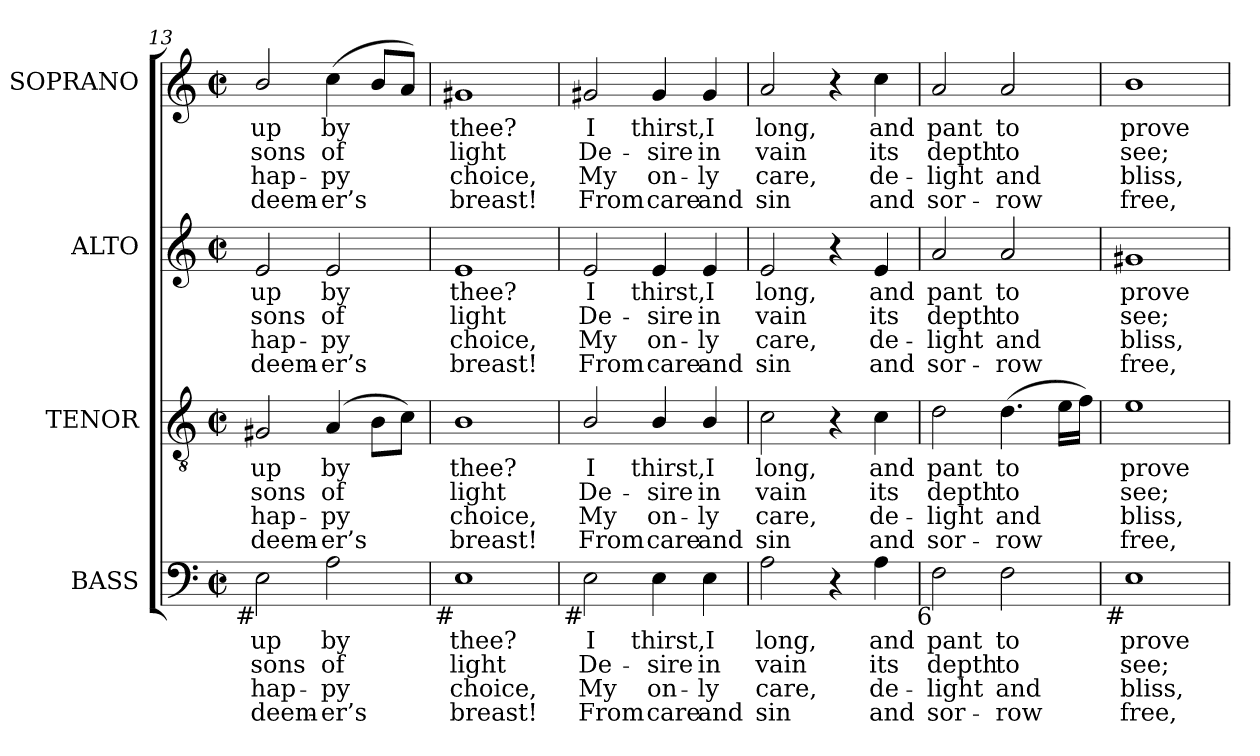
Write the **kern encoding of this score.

**kern	**text	**text	**text	**text	**kern	**text	**text	**text	**text	**kern	**text	**text	**text	**text	**kern	**text	**text	**text	**text
*part4	*part4	*part4	*part4	*part4	*part3	*part3	*part3	*part3	*part3	*part2	*part2	*part2	*part2	*part2	*part1	*part1	*part1	*part1	*part1
*staff4	*staff4	*staff4	*staff4	*staff4	*staff3	*staff3	*staff3	*staff3	*staff3	*staff2	*staff2	*staff2	*staff2	*staff2	*staff1	*staff1	*staff1	*staff1	*staff1
*I"BASS	*	*	*	*	*I"TENOR	*	*	*	*	*I"ALTO	*	*	*	*	*I"SOPRANO	*	*	*	*
*I'B.	*	*	*	*	*I'T.	*	*	*	*	*I'A.	*	*	*	*	*I'S.	*	*	*	*
*clefF4	*	*	*	*	*clefGv2	*	*	*	*	*clefG2	*	*	*	*	*clefG2	*	*	*	*
*	*	*	*	*	*ITrd7c12	*	*	*	*	*	*	*	*	*	*	*	*	*	*
*k[]	*	*	*	*	*k[]	*	*	*	*	*k[]	*	*	*	*	*k[]	*	*	*	*
*a:	*	*	*	*	*a:	*	*	*	*	*a:	*	*	*	*	*a:	*	*	*	*
*M2/2	*	*	*	*	*M2/2	*	*	*	*	*M2/2	*	*	*	*	*M2/2	*	*	*	*
*met(c|)	*	*	*	*	*met(c|)	*	*	*	*	*met(c|)	*	*	*	*	*met(c|)	*	*	*	*
=13	=13	=13	=13	=13	=13	=13	=13	=13	=13	=13	=13	=13	=13	=13	=13	=13	=13	=13	=13
!	!LO:LY:b:color=#000000	!LO:LY:b:color=#000000	!LO:LY:b:color=#000000	!LO:LY:b:color=#000000	!	!	!	!	!	!	!	!	!	!	!	!	!	!	!
!	!	!	!	!	!	!LO:LY:b:color=#000000	!LO:LY:b:color=#000000	!LO:LY:b:color=#000000	!LO:LY:b:color=#000000	!	!	!	!	!	!	!	!	!	!
!	!	!	!	!	!	!	!	!	!	!	!LO:LY:b:color=#000000	!LO:LY:b:color=#000000	!LO:LY:b:color=#000000	!LO:LY:b:color=#000000	!	!	!	!	!
!LO:TX:b:rj:t=#	!	!	!	!	!	!	!	!	!	!	!	!	!	!	!	!	!	!	!
!	!	!	!	!	!	!	!	!	!	!	!	!	!	!	!	!LO:LY:b:color=#000000	!LO:LY:b:color=#000000	!LO:LY:b:color=#000000	!LO:LY:b:color=#000000
2Ei\	up	sons	-hap-	-deem-	2GG#Xi/	up	sons	-hap-	-deem-	2ei/	up	sons	-hap-	-deem-	2bi/	up	sons	-hap-	-deem-
!	!LO:LY:b:color=#000000	!LO:LY:b:color=#000000	!LO:LY:b:color=#000000	!LO:LY:b:color=#000000	!	!	!	!	!	!	!	!	!	!	!	!	!	!	!
!	!	!	!	!	!	!LO:LY:b:color=#000000	!LO:LY:b:color=#000000	!LO:LY:b:color=#000000	!LO:LY:b:color=#000000	!	!	!	!	!	!	!	!	!	!
!	!	!	!	!	!	!	!	!	!	!	!LO:LY:b:color=#000000	!LO:LY:b:color=#000000	!LO:LY:b:color=#000000	!LO:LY:b:color=#000000	!	!	!	!	!
!	!	!	!	!	!	!	!	!	!	!	!	!	!	!	!	!LO:LY:b:color=#000000	!LO:LY:b:color=#000000	!LO:LY:b:color=#000000	!LO:LY:b:color=#000000
2Ai\	by	of	-py	er’s	(4AAi/	by	of	-py	er’s	2ei/	by	of	-py	er’s	(4cci\	by	of	-py	er’s
.	.	.	.	.	8BBi\L	.	.	.	.	.	.	.	.	.	8bi/L	.	.	.	.
.	.	.	.	.	8Ci\J)	.	.	.	.	.	.	.	.	.	8ai/J)	.	.	.	.
=14	=14	=14	=14	=14	=14	=14	=14	=14	=14	=14	=14	=14	=14	=14	=14	=14	=14	=14	=14
!	!LO:LY:b:color=#000000	!LO:LY:b:color=#000000	!LO:LY:b:color=#000000	!LO:LY:b:color=#000000	!	!	!	!	!	!	!	!	!	!	!	!	!	!	!
!	!	!	!	!	!	!LO:LY:b:color=#000000	!LO:LY:b:color=#000000	!LO:LY:b:color=#000000	!LO:LY:b:color=#000000	!	!	!	!	!	!	!	!	!	!
!	!	!	!	!	!	!	!	!	!	!	!LO:LY:b:color=#000000	!LO:LY:b:color=#000000	!LO:LY:b:color=#000000	!LO:LY:b:color=#000000	!	!	!	!	!
!LO:TX:b:rj:t=#	!	!	!	!	!	!	!	!	!	!	!	!	!	!	!	!	!	!	!
!	!	!	!	!	!	!	!	!	!	!	!	!	!	!	!	!LO:LY:b:color=#000000	!LO:LY:b:color=#000000	!LO:LY:b:color=#000000	!LO:LY:b:color=#000000
1Ei	thee?	light	choice,	breast!	1BBi	thee?	light	choice,	breast!	1ei	thee?	light	choice,	breast!	1g#Xi	thee?	light	choice,	breast!
!!LO:PB:g=z
=15	=15	=15	=15	=15	=15	=15	=15	=15	=15	=15	=15	=15	=15	=15	=15	=15	=15	=15	=15
!	!LO:LY:b:color=#000000	!LO:LY:b:color=#000000	!LO:LY:b:color=#000000	!LO:LY:b:color=#000000	!	!	!	!	!	!	!	!	!	!	!	!	!	!	!
!	!	!	!	!	!	!LO:LY:b:color=#000000	!LO:LY:b:color=#000000	!LO:LY:b:color=#000000	!LO:LY:b:color=#000000	!	!	!	!	!	!	!	!	!	!
!	!	!	!	!	!	!	!	!	!	!	!LO:LY:b:color=#000000	!LO:LY:b:color=#000000	!LO:LY:b:color=#000000	!LO:LY:b:color=#000000	!	!	!	!	!
!LO:TX:b:rj:t=#	!	!	!	!	!	!	!	!	!	!	!	!	!	!	!	!	!	!	!
!	!	!	!	!	!	!	!	!	!	!	!	!	!	!	!	!LO:LY:b:color=#000000	!LO:LY:b:color=#000000	!LO:LY:b:color=#000000	!LO:LY:b:color=#000000
2Ei\	I	De-	My	From	2BBi/	I	De-	My	From	2ei/	I	De-	My	From	2g#Xi/	I	De-	My	From
!	!LO:LY:b:color=#000000	!LO:LY:b:color=#000000	!LO:LY:b:color=#000000	!LO:LY:b:color=#000000	!	!	!	!	!	!	!	!	!	!	!	!	!	!	!
!	!	!	!	!	!	!LO:LY:b:color=#000000	!LO:LY:b:color=#000000	!LO:LY:b:color=#000000	!LO:LY:b:color=#000000	!	!	!	!	!	!	!	!	!	!
!	!	!	!	!	!	!	!	!	!	!	!LO:LY:b:color=#000000	!LO:LY:b:color=#000000	!LO:LY:b:color=#000000	!LO:LY:b:color=#000000	!	!	!	!	!
!	!	!	!	!	!	!	!	!	!	!	!	!	!	!	!	!LO:LY:b:color=#000000	!LO:LY:b:color=#000000	!LO:LY:b:color=#000000	!LO:LY:b:color=#000000
4Ei\	thirst,	-sire	on-	-care	4BBi/	thirst,	-sire	on-	-care	4ei/	thirst,	-sire	on-	-care	4g#i/	thirst,	-sire	on-	-care
!	!LO:LY:b:color=#000000	!LO:LY:b:color=#000000	!LO:LY:b:color=#000000	!LO:LY:b:color=#000000	!	!	!	!	!	!	!	!	!	!	!	!	!	!	!
!	!	!	!	!	!	!LO:LY:b:color=#000000	!LO:LY:b:color=#000000	!LO:LY:b:color=#000000	!LO:LY:b:color=#000000	!	!	!	!	!	!	!	!	!	!
!	!	!	!	!	!	!	!	!	!	!	!LO:LY:b:color=#000000	!LO:LY:b:color=#000000	!LO:LY:b:color=#000000	!LO:LY:b:color=#000000	!	!	!	!	!
!	!	!	!	!	!	!	!	!	!	!	!	!	!	!	!	!LO:LY:b:color=#000000	!LO:LY:b:color=#000000	!LO:LY:b:color=#000000	!LO:LY:b:color=#000000
4Ei\	I	in	ly	and	4BBi/	I	in	ly	and	4ei/	I	in	ly	and	4g#i/	I	in	ly	and
=16	=16	=16	=16	=16	=16	=16	=16	=16	=16	=16	=16	=16	=16	=16	=16	=16	=16	=16	=16
!	!LO:LY:b:color=#000000	!LO:LY:b:color=#000000	!LO:LY:b:color=#000000	!LO:LY:b:color=#000000	!	!	!	!	!	!	!	!	!	!	!	!	!	!	!
!	!	!	!	!	!	!LO:LY:b:color=#000000	!LO:LY:b:color=#000000	!LO:LY:b:color=#000000	!LO:LY:b:color=#000000	!	!	!	!	!	!	!	!	!	!
!	!	!	!	!	!	!	!	!	!	!	!LO:LY:b:color=#000000	!LO:LY:b:color=#000000	!LO:LY:b:color=#000000	!LO:LY:b:color=#000000	!	!	!	!	!
!	!	!	!	!	!	!	!	!	!	!	!	!	!	!	!	!LO:LY:b:color=#000000	!LO:LY:b:color=#000000	!LO:LY:b:color=#000000	!LO:LY:b:color=#000000
2Ai\	long,	vain	care,	sin	2Ci\	long,	vain	care,	sin	2ei/	long,	vain	care,	sin	2ai/	long,	vain	care,	sin
4r	.	.	.	.	4r	.	.	.	.	4r	.	.	.	.	4r	.	.	.	.
!	!LO:LY:b:color=#000000	!LO:LY:b:color=#000000	!LO:LY:b:color=#000000	!LO:LY:b:color=#000000	!	!	!	!	!	!	!	!	!	!	!	!	!	!	!
!	!	!	!	!	!	!LO:LY:b:color=#000000	!LO:LY:b:color=#000000	!LO:LY:b:color=#000000	!LO:LY:b:color=#000000	!	!	!	!	!	!	!	!	!	!
!	!	!	!	!	!	!	!	!	!	!	!LO:LY:b:color=#000000	!LO:LY:b:color=#000000	!LO:LY:b:color=#000000	!LO:LY:b:color=#000000	!	!	!	!	!
!	!	!	!	!	!	!	!	!	!	!	!	!	!	!	!	!LO:LY:b:color=#000000	!LO:LY:b:color=#000000	!LO:LY:b:color=#000000	!LO:LY:b:color=#000000
4Ai\	and	its	de-	-and	4Ci\	and	its	de-	-and	4ei/	and	its	de-	-and	4cci\	and	its	de-	-and
=17	=17	=17	=17	=17	=17	=17	=17	=17	=17	=17	=17	=17	=17	=17	=17	=17	=17	=17	=17
!	!LO:LY:b:color=#000000	!LO:LY:b:color=#000000	!LO:LY:b:color=#000000	!LO:LY:b:color=#000000	!	!	!	!	!	!	!	!	!	!	!	!	!	!	!
!	!	!	!	!	!	!LO:LY:b:color=#000000	!LO:LY:b:color=#000000	!LO:LY:b:color=#000000	!LO:LY:b:color=#000000	!	!	!	!	!	!	!	!	!	!
!	!	!	!	!	!	!	!	!	!	!	!LO:LY:b:color=#000000	!LO:LY:b:color=#000000	!LO:LY:b:color=#000000	!LO:LY:b:color=#000000	!	!	!	!	!
!LO:TX:b:rj:t=6	!	!	!	!	!	!	!	!	!	!	!	!	!	!	!	!	!	!	!
!	!	!	!	!	!	!	!	!	!	!	!	!	!	!	!	!LO:LY:b:color=#000000	!LO:LY:b:color=#000000	!LO:LY:b:color=#000000	!LO:LY:b:color=#000000
2Fi\	pant	depth	light	sor-	2Di\	pant	depth	light	sor-	2ai/	pant	depth	light	sor-	2ai/	pant	depth	light	sor-
!	!LO:LY:b:color=#000000	!LO:LY:b:color=#000000	!LO:LY:b:color=#000000	!LO:LY:b:color=#000000	!	!	!	!	!	!	!	!	!	!	!	!	!	!	!
!	!	!	!	!	!	!LO:LY:b:color=#000000	!LO:LY:b:color=#000000	!LO:LY:b:color=#000000	!LO:LY:b:color=#000000	!	!	!	!	!	!	!	!	!	!
!	!	!	!	!	!	!	!	!	!	!	!LO:LY:b:color=#000000	!LO:LY:b:color=#000000	!LO:LY:b:color=#000000	!LO:LY:b:color=#000000	!	!	!	!	!
!	!	!	!	!	!	!	!	!	!	!	!	!	!	!	!	!LO:LY:b:color=#000000	!LO:LY:b:color=#000000	!LO:LY:b:color=#000000	!LO:LY:b:color=#000000
2Fi\	to	to	-and	row	(4.Di\	to	to	-and	row	2ai/	to	to	-and	row	2ai/	to	to	-and	row
.	.	.	.	.	16Ei\LL	.	.	.	.	.	.	.	.	.	.	.	.	.	.
.	.	.	.	.	16Fi\JJ)	.	.	.	.	.	.	.	.	.	.	.	.	.	.
=18	=18	=18	=18	=18	=18	=18	=18	=18	=18	=18	=18	=18	=18	=18	=18	=18	=18	=18	=18
!	!LO:LY:b:color=#000000	!LO:LY:b:color=#000000	!LO:LY:b:color=#000000	!LO:LY:b:color=#000000	!	!	!	!	!	!	!	!	!	!	!	!	!	!	!
!	!	!	!	!	!	!LO:LY:b:color=#000000	!LO:LY:b:color=#000000	!LO:LY:b:color=#000000	!LO:LY:b:color=#000000	!	!	!	!	!	!	!	!	!	!
!	!	!	!	!	!	!	!	!	!	!	!LO:LY:b:color=#000000	!LO:LY:b:color=#000000	!LO:LY:b:color=#000000	!LO:LY:b:color=#000000	!	!	!	!	!
!LO:TX:b:rj:t=#	!	!	!	!	!	!	!	!	!	!	!	!	!	!	!	!	!	!	!
!	!	!	!	!	!	!	!	!	!	!	!	!	!	!	!	!LO:LY:b:color=#000000	!LO:LY:b:color=#000000	!LO:LY:b:color=#000000	!LO:LY:b:color=#000000
1Ei	prove	see;	bliss,	free,	1Ei	prove	see;	bliss,	free,	1g#Xi	prove	see;	bliss,	free,	1bi	prove	see;	bliss,	free,
=	=	=	=	=	=	=	=	=	=	=	=	=	=	=	=	=	=	=	=
*-	*-	*-	*-	*-	*-	*-	*-	*-	*-	*-	*-	*-	*-	*-	*-	*-	*-	*-	*-
